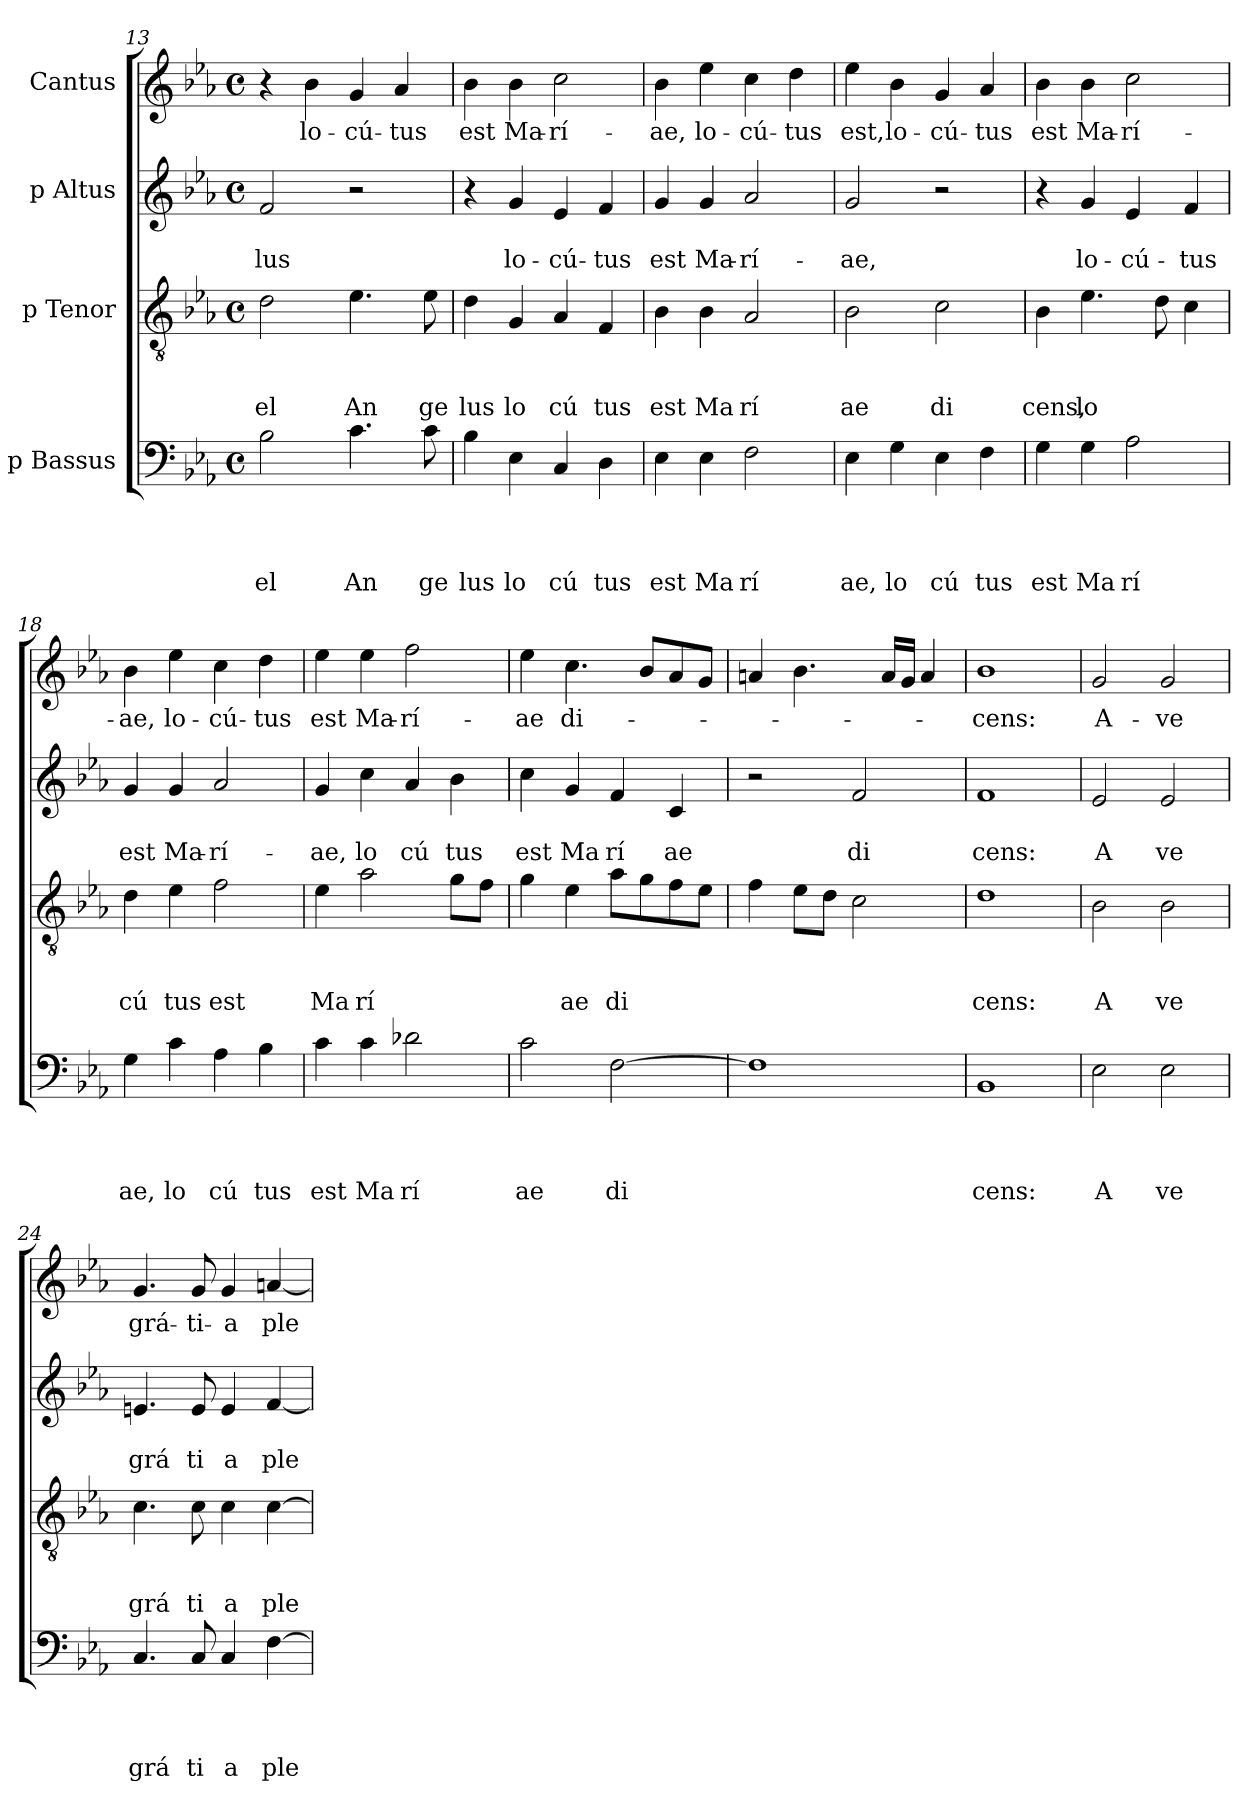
**kern	**text	**text	**text	**text	**kern	**text	**text	**text	**kern	**text	**text	**kern	**text
*part4	*part4	*part4	*part4	*part4	*part3	*part3	*part3	*part3	*part2	*part2	*part2	*part1	*part1
*staff4	*staff4	*staff4	*staff4	*staff4	*staff3	*staff3	*staff3	*staff3	*staff2	*staff2	*staff2	*staff1	*staff1
*I"p Bassus	*	*	*	*	*I"p Tenor	*	*	*	*I"p Altus	*	*	*I"Cantus	*
!!LO:LB:g=z
*clefF4	*	*	*	*	*clefGv2	*	*	*	*clefG2	*	*	*clefG2	*
*k[b-e-a-]	*	*	*	*	*k[b-e-a-]	*	*	*	*k[b-e-a-]	*	*	*k[b-e-a-]	*
*E-:	*	*	*	*	*E-:	*	*	*	*E-:	*	*	*E-:	*
*M4/4	*	*	*	*	*M4/4	*	*	*	*M4/4	*	*	*M4/4	*
*met(c)	*	*	*	*	*met(c)	*	*	*	*met(c)	*	*	*met(c)	*
=13	=13	=13	=13	=13	=13	=13	=13	=13	=13	=13	=13	=13	=13
!	!	!	!	!LO:LY:b	!	!	!	!LO:LY:b	!	!	!LO:LY:b	!	!
2B-\	.	.	.	el	2d\	.	.	el	2f/	.	lus	4r	.
!	!	!	!	!	!	!	!	!	!	!	!	!	!LO:LY:b
.	.	.	.	.	.	.	.	.	.	.	.	4b-\	lo-
!	!	!	!	!LO:LY:b	!	!	!	!LO:LY:b	!	!	!	!	!LO:LY:b
4.c\	.	.	.	An	4.e-\	.	.	An	2r	.	.	4g/	-cú-
!	!	!	!	!	!	!	!	!	!	!	!	!	!LO:LY:b
.	.	.	.	.	.	.	.	.	.	.	.	4a-/	-tus
!	!	!	!	!LO:LY:b	!	!	!	!LO:LY:b	!	!	!	!	!
8c\	.	.	.	ge	8e-\	.	.	ge	.	.	.	.	.
=14	=14	=14	=14	=14	=14	=14	=14	=14	=14	=14	=14	=14	=14
!	!	!	!	!LO:LY:b	!	!	!	!LO:LY:b	!	!	!	!	!LO:LY:b
4B-\	.	.	.	lus	4d\	.	.	lus	4r	.	.	4b-\	est
!	!	!	!	!LO:LY:b	!	!	!	!LO:LY:b	!	!	!LO:LY:b	!	!LO:LY:b
4E-\	.	.	.	lo	4G/	.	.	lo	4g/	.	lo-	4b-\	Ma-
!	!	!	!	!LO:LY:b	!	!	!	!LO:LY:b	!	!	!LO:LY:b	!	!LO:LY:b
4C/	.	.	.	cú	4A-/	.	.	cú	4e-/	.	-cú-	2cc\	-rí-
!	!	!	!	!LO:LY:b	!	!	!	!LO:LY:b	!	!	!LO:LY:b	!	!
4D\	.	.	.	tus	4F/	.	.	tus	4f/	.	-tus	.	.
=15	=15	=15	=15	=15	=15	=15	=15	=15	=15	=15	=15	=15	=15
!	!	!	!	!LO:LY:b	!	!	!	!LO:LY:b	!	!	!LO:LY:b	!	!LO:LY:b
4E-\	.	.	.	est	4B-\	.	.	est	4g/	.	est	4b-\	-ae,
!	!	!	!	!LO:LY:b	!	!	!	!LO:LY:b	!	!	!LO:LY:b	!	!LO:LY:b
4E-\	.	.	.	Ma	4B-\	.	.	Ma	4g/	.	Ma-	4ee-\	lo-
!	!	!	!	!LO:LY:b	!	!	!	!LO:LY:b	!	!	!LO:LY:b	!	!LO:LY:b
2F\	.	.	.	rí	2A-/	.	.	rí	2a-/	.	-rí-	4cc\	-cú-
!	!	!	!	!	!	!	!	!	!	!	!	!	!LO:LY:b
.	.	.	.	.	.	.	.	.	.	.	.	4dd\	-tus
=16	=16	=16	=16	=16	=16	=16	=16	=16	=16	=16	=16	=16	=16
!	!	!	!	!LO:LY:b	!	!	!	!LO:LY:b	!	!	!LO:LY:b	!	!LO:LY:b
4E-\	.	.	.	ae,	2B-\	.	.	ae	2g/	.	-ae,	4ee-\	est,
!	!	!	!	!LO:LY:b	!	!	!	!	!	!	!	!	!LO:LY:b
4G\	.	.	.	lo	.	.	.	.	.	.	.	4b-\	lo-
!	!	!	!	!LO:LY:b	!	!	!	!LO:LY:b	!	!	!	!	!LO:LY:b
4E-\	.	.	.	cú	2c\	.	.	di	2r	.	.	4g/	-cú-
!	!	!	!	!LO:LY:b	!	!	!	!	!	!	!	!	!LO:LY:b
4F\	.	.	.	tus	.	.	.	.	.	.	.	4a-/	-tus
=17	=17	=17	=17	=17	=17	=17	=17	=17	=17	=17	=17	=17	=17
!	!	!	!	!LO:LY:b	!	!	!	!LO:LY:b	!	!	!	!	!LO:LY:b
4G\	.	.	.	est	4B-\	.	.	cens,	4r	.	.	4b-\	est
!	!	!	!	!LO:LY:b	!	!	!	!LO:LY:b	!	!	!LO:LY:b	!	!LO:LY:b
4G\	.	.	.	Ma	4.e-\	.	.	lo	4g/	.	lo-	4b-\	Ma-
!	!	!	!	!LO:LY:b	!	!	!	!	!	!	!LO:LY:b	!	!LO:LY:b
2A-\	.	.	.	rí	.	.	.	.	4e-/	.	-cú-	2cc\	-rí-
.	.	.	.	.	8d\	.	.	.	.	.	.	.	.
!	!	!	!	!	!	!	!	!	!	!	!LO:LY:b	!	!
.	.	.	.	.	4c\	.	.	.	4f/	.	-tus	.	.
=18	=18	=18	=18	=18	=18	=18	=18	=18	=18	=18	=18	=18	=18
!	!	!	!	!LO:LY:b	!	!	!	!LO:LY:b	!	!	!LO:LY:b	!	!LO:LY:b
4G\	.	.	.	ae,	4d\	.	.	cú	4g/	.	est	4b-\	-ae,
!	!	!	!	!LO:LY:b	!	!	!	!LO:LY:b	!	!	!LO:LY:b	!	!LO:LY:b
4c\	.	.	.	lo	4e-\	.	.	tus	4g/	.	Ma-	4ee-\	lo-
!	!	!	!	!LO:LY:b	!	!	!	!LO:LY:b	!	!	!LO:LY:b	!	!LO:LY:b
4A-\	.	.	.	cú	2f\	.	.	est	2a-/	.	-rí-	4cc\	-cú-
!	!	!	!	!LO:LY:b	!	!	!	!	!	!	!	!	!LO:LY:b
4B-\	.	.	.	tus	.	.	.	.	.	.	.	4dd\	-tus
!!LO:LB:g=z
=19	=19	=19	=19	=19	=19	=19	=19	=19	=19	=19	=19	=19	=19
!	!	!	!	!LO:LY:b	!	!	!	!LO:LY:b	!	!	!LO:LY:b	!	!LO:LY:b
4c\	.	.	.	est	4e-\	.	.	Ma	4g/	.	-ae,	4ee-\	est
!	!	!	!	!LO:LY:b	!	!	!	!LO:LY:b	!	!	!LO:LY:b	!	!LO:LY:b
4c\	.	.	.	Ma	2a-\	.	.	rí	4cc\	.	lo	4ee-\	Ma-
!	!	!	!	!LO:LY:b	!	!	!	!	!	!	!LO:LY:b	!	!LO:LY:b
2d-X\	.	.	.	rí	.	.	.	.	4a-/	.	cú	2ff\	-rí-
!	!	!	!	!	!	!	!	!	!	!	!LO:LY:b	!	!
.	.	.	.	.	8g\L	.	.	.	4b-\	.	tus	.	.
.	.	.	.	.	8f\J	.	.	.	.	.	.	.	.
=20	=20	=20	=20	=20	=20	=20	=20	=20	=20	=20	=20	=20	=20
!	!	!	!	!LO:LY:b	!	!	!	!	!	!	!LO:LY:b	!	!LO:LY:b
2c\	.	.	.	ae	4g\	.	.	.	4cc\	.	est	4ee-\	-ae
!	!	!	!	!	!	!	!	!LO:LY:b	!	!	!LO:LY:b	!	!LO:LY:b
.	.	.	.	.	4e-\	.	.	ae	4g/	.	Ma	4.cc\	di-
!	!	!	!	!LO:LY:b	!	!	!	!LO:LY:b	!	!	!LO:LY:b	!	!
[>2F\	.	.	.	di	8a-\L	.	.	di	4f/	.	rí	.	.
.	.	.	.	.	8g\	.	.	.	.	.	.	8b-/L	.
!	!	!	!	!	!	!	!	!	!	!	!LO:LY:b	!	!
.	.	.	.	.	8f\	.	.	.	4c/	.	ae	8a-/	.
.	.	.	.	.	8e-\J	.	.	.	.	.	.	8g/J	.
=21	=21	=21	=21	=21	=21	=21	=21	=21	=21	=21	=21	=21	=21
1F]	.	.	.	.	4f\	.	.	.	2r	.	.	4an/	.
.	.	.	.	.	8e-\L	.	.	.	.	.	.	4.b-\	.
.	.	.	.	.	8d\J	.	.	.	.	.	.	.	.
!	!	!	!	!	!	!	!	!	!	!	!LO:LY:b	!	!
.	.	.	.	.	2c\	.	.	.	2f/	.	di	.	.
.	.	.	.	.	.	.	.	.	.	.	.	16a/LL	.
.	.	.	.	.	.	.	.	.	.	.	.	16g/JJ	.
.	.	.	.	.	.	.	.	.	.	.	.	4a/	.
=22	=22	=22	=22	=22	=22	=22	=22	=22	=22	=22	=22	=22	=22
!	!	!	!	!LO:LY:b	!	!	!	!LO:LY:b	!	!	!LO:LY:b	!	!LO:LY:b
1BB-	.	.	.	cens:	1d	.	.	cens:	1f	.	cens:	1b-	-cens:
=23	=23	=23	=23	=23	=23	=23	=23	=23	=23	=23	=23	=23	=23
!	!	!	!	!LO:LY:b	!	!	!	!LO:LY:b	!	!	!LO:LY:b	!	!LO:LY:b
2E-\	.	.	.	A	2B-\	.	.	A	2e-/	.	A	2g/	A-
!	!	!	!	!LO:LY:b	!	!	!	!LO:LY:b	!	!	!LO:LY:b	!	!LO:LY:b
2E-\	.	.	.	ve	2B-\	.	.	ve	2e-/	.	ve	2g/	-ve
=24	=24	=24	=24	=24	=24	=24	=24	=24	=24	=24	=24	=24	=24
!	!	!	!	!LO:LY:b	!	!	!	!LO:LY:b	!	!	!LO:LY:b	!	!LO:LY:b
4.C/	.	.	.	grá	4.c\	.	.	grá	4.en/	.	grá	4.g/	grá-
!	!	!	!	!LO:LY:b	!	!	!	!LO:LY:b	!	!	!LO:LY:b	!	!LO:LY:b
8C/	.	.	.	ti	8c\	.	.	ti	8e/	.	ti	8g/	-ti-
!	!	!	!	!LO:LY:b	!	!	!	!LO:LY:b	!	!	!LO:LY:b	!	!LO:LY:b
4C/	.	.	.	a	4c\	.	.	a	4e/	.	a	4g/	-a
!	!	!	!	!LO:LY:b	!	!	!	!LO:LY:b	!	!	!LO:LY:b	!	!LO:LY:b
[>4F\	.	.	.	ple	[>4c\	.	.	ple	[>4f/	.	ple	[>4an/	ple-
=	=	=	=	=	=	=	=	=	=	=	=	=	=
*-	*-	*-	*-	*-	*-	*-	*-	*-	*-	*-	*-	*-	*-
